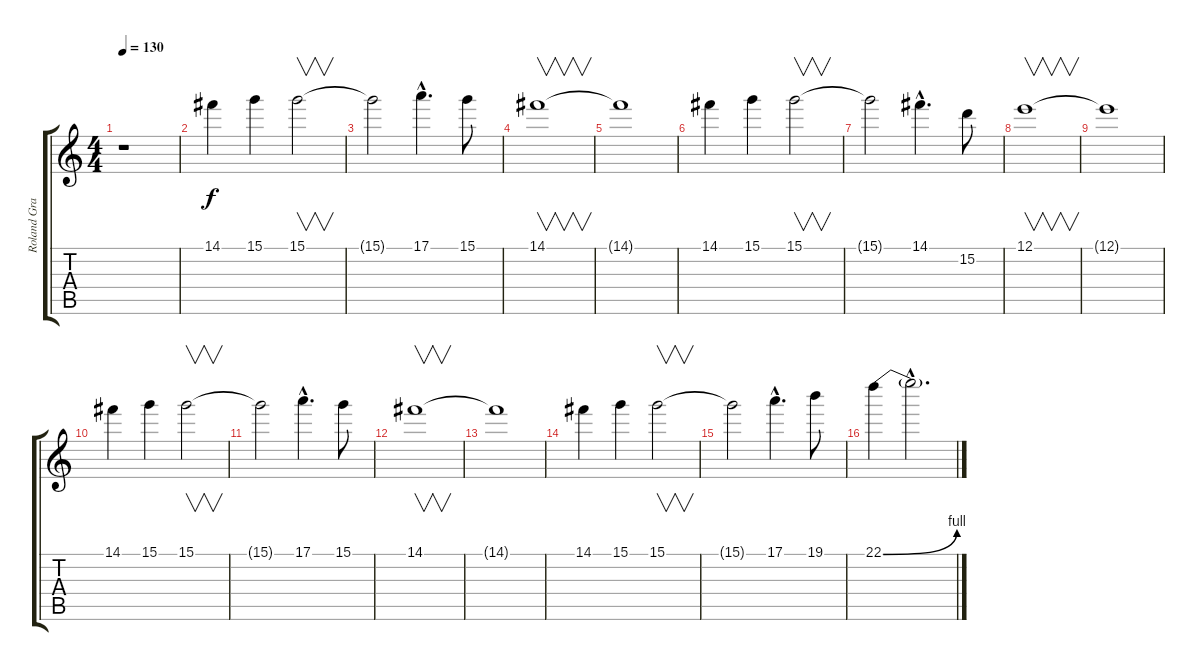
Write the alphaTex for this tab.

\track ("Roland Grapow Solo" "Roland Gra") {instrument distortionguitar}
\staff {score tabs}
\tuning (E4 B3 G3 D3 A2 E2) {hide}
\ts (4 4)
\tempo 130
\clef g2
\ks c
r.1{dy f instrument distortionguitar} |
14.1.4 15.1.4 15.1.2{v} |
15.1{t}.2 17.1{hac}.4{d} 15.1.8 |
14.1.1{v} |
14.1{t}.1 |
14.1.4 15.1.4 15.1.2{v} |
15.1{t}.2 14.1{hac}.4{d} 15.2.8 |
12.1.1{v} |
12.1{t}.1 |
14.1.4 15.1.4 15.1.2{v} |
15.1{t}.2 17.1{hac}.4{d} 15.1.8 |
14.1.1{v} |
14.1{t}.1 |
14.1.4 15.1.4 15.1.2{v} |
15.1{t}.2 17.1{hac}.4{d} 19.1.8 |
22.1{be (bend 0 0 60 4)}.4 22.1{hac t}.2{d}
